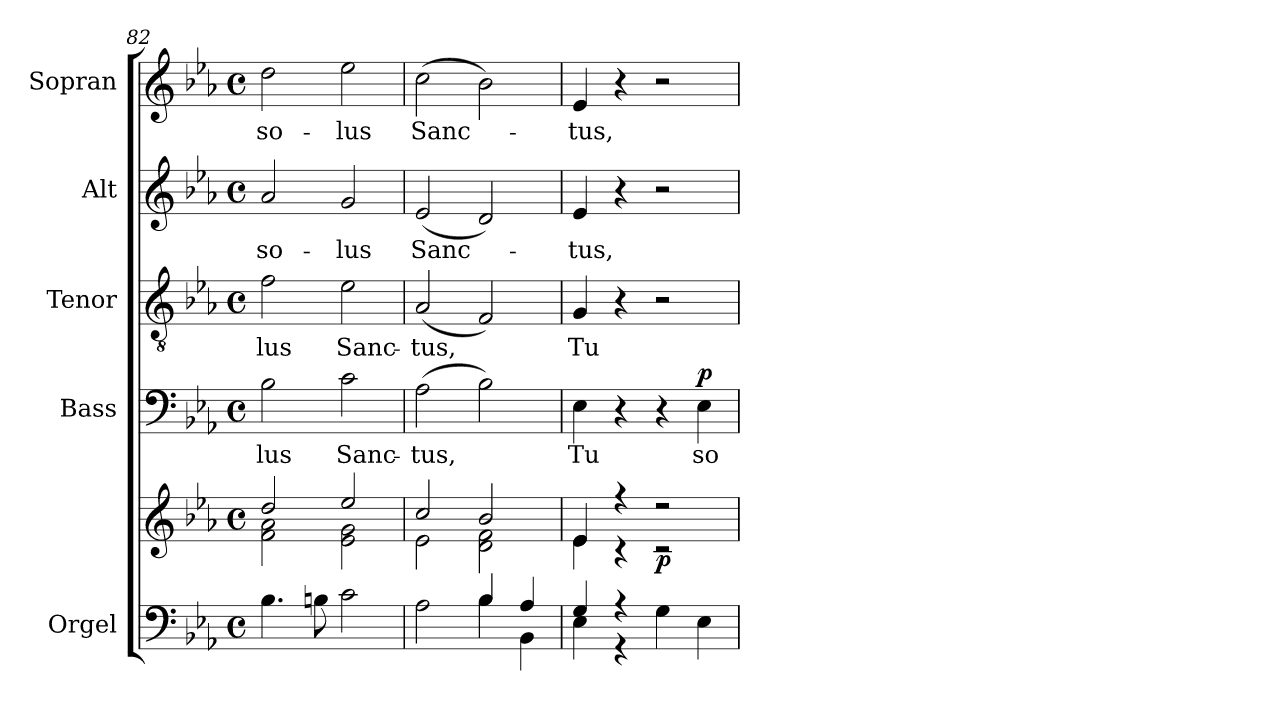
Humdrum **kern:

**kern	**kern	**dynam	**kern	**text	**dynam	**kern	**text	**kern	**text	**kern	**text
*part5	*part5	*part5	*part4	*part4	*part4	*part3	*part3	*part2	*part2	*part1	*part1
*staff6	*staff5	*staff5/6	*staff4	*staff4	*staff4	*staff3	*staff3	*staff2	*staff2	*staff1	*staff1
*I"Orgel	*	*	*I"Bass	*	*	*I"Tenor	*	*I"Alt	*	*I"Sopran	*
*I'Org.	*	*	*I'B.	*	*	*I'T.	*	*I'A.	*	*I'S.	*
!!LO:LB:g=z
*clefF4	*clefG2	*	*clefF4	*	*	*clefGv2	*	*clefG2	*	*clefG2	*
*k[b-e-a-]	*k[b-e-a-]	*	*k[b-e-a-]	*	*	*k[b-e-a-]	*	*k[b-e-a-]	*	*k[b-e-a-]	*
*E-:	*E-:	*	*E-:	*	*	*E-:	*	*E-:	*	*E-:	*
*M4/4	*M4/4	*	*M4/4	*	*	*M4/4	*	*M4/4	*	*M4/4	*
*met(c)	*met(c)	*	*met(c)	*	*	*met(c)	*	*met(c)	*	*met(c)	*
=82	=82	=82	=82	=82	=82	=82	=82	=82	=82	=82	=82
*	*^	*	*	*	*	*	*	*	*	*	*
!	!	!	!	!	!LO:LY:b	!	!	!LO:LY:b	!	!LO:LY:b	!	!LO:LY:b
4.B-\	2dd/	2f\ 2a-\	.	2B-\	-lus	.	2f\	-lus	2a-/	so-	2dd\	so-
8Bn\	.	.	.	.	.	.	.	.	.	.	.	.
!	!	!	!	!	!LO:LY:b	!	!	!LO:LY:b	!	!LO:LY:b	!	!LO:LY:b
2c\	2ee-/	2e-\ 2g\	.	2c\	Sanc-	.	2e-\	Sanc-	2g/	-lus	2ee-\	-lus
=83	=83	=83	=83	=83	=83	=83	=83	=83	=83	=83	=83	=83
*^	*	*	*	*	*	*	*	*	*	*	*	*
!	!	!	!	!	!	!LO:LY:b	!	!	!LO:LY:b	!	!LO:LY:b	!	!LO:LY:b
2ryy	2A-\	2cc/	2e-\	.	(>2A-\	-tus,	.	(<2A-/	-tus,	(<2e-/	Sanc-	(>2cc\	Sanc-
4B-/	4B-\	2b-/	2d\ 2f\	.	2B-\)	.	.	2F/)	.	2d/)	.	2b-\)	.
4A-/	4BB-\	.	.	.	.	.	.	.	.	.	.	.	.
=84	=84	=84	=84	=84	=84	=84	=84	=84	=84	=84	=84	=84	=84
!	!	!	!	!	!	!LO:LY:b	!	!	!LO:LY:b	!	!LO:LY:b	!	!LO:LY:b
4G/	4E-\	4e-/	4e-\	.	4E-\	Tu	.	4G/	Tu	4e-/	-tus,	4e-/	-tus,
4r	4r	4r	4r	.	4r	.	.	4r	.	4r	.	4r	.
!	!	!	!	!LO:DY:b	!	!	!	!	!	!	!	!	!
2ryy	4G\	2r	2r	p	4r	.	.	2r	.	2r	.	2r	.
!	!	!	!	!	!	!LO:LY:b	!LO:DY:a	!	!	!	!	!	!
.	4E-\	.	.	.	4E-\	so-	p	.	.	.	.	.	.
*v	*v	*	*	*	*	*	*	*	*	*	*	*	*
*	*v	*v	*	*	*	*	*	*	*	*	*	*
=	=	=	=	=	=	=	=	=	=	=	=
*-	*-	*-	*-	*-	*-	*-	*-	*-	*-	*-	*-
